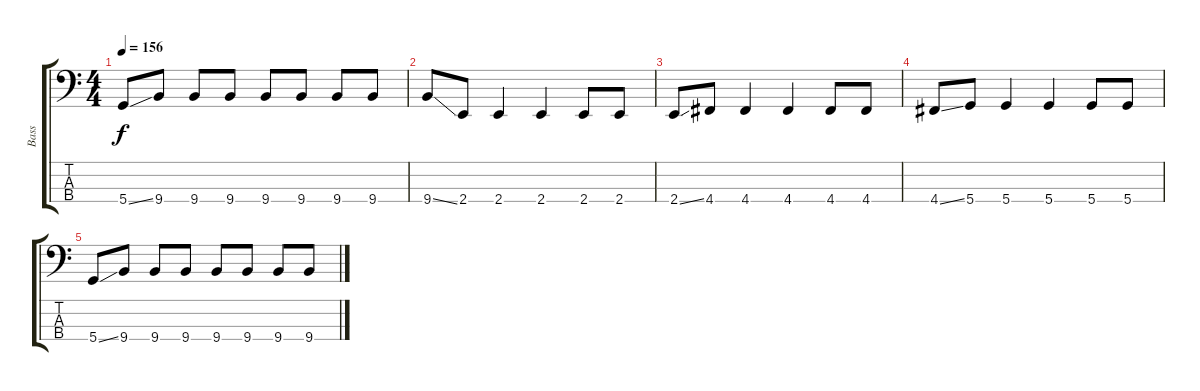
\track ("Bass" "Bass") {instrument fretlessbass}
\staff {score tabs}
\tuning (G2 D2 A1 D1) {hide}
\ts (4 4)
\tempo 156
\clef f4
\ks c
5.4{ss}.8{dy f} 9.4.8 9.4.8 9.4.8 9.4.8 9.4.8 9.4.8 9.4.8 |
9.4{ss}.8 2.4.8 2.4.4 2.4.4 2.4.8 2.4.8 |
2.4{ss}.8 4.4.8 4.4.4 4.4.4 4.4.8 4.4.8 |
4.4{ss}.8 5.4.8 5.4.4 5.4.4 5.4.8 5.4.8 |
5.4{ss}.8 9.4.8 9.4.8 9.4.8 9.4.8 9.4.8 9.4.8 9.4.8
